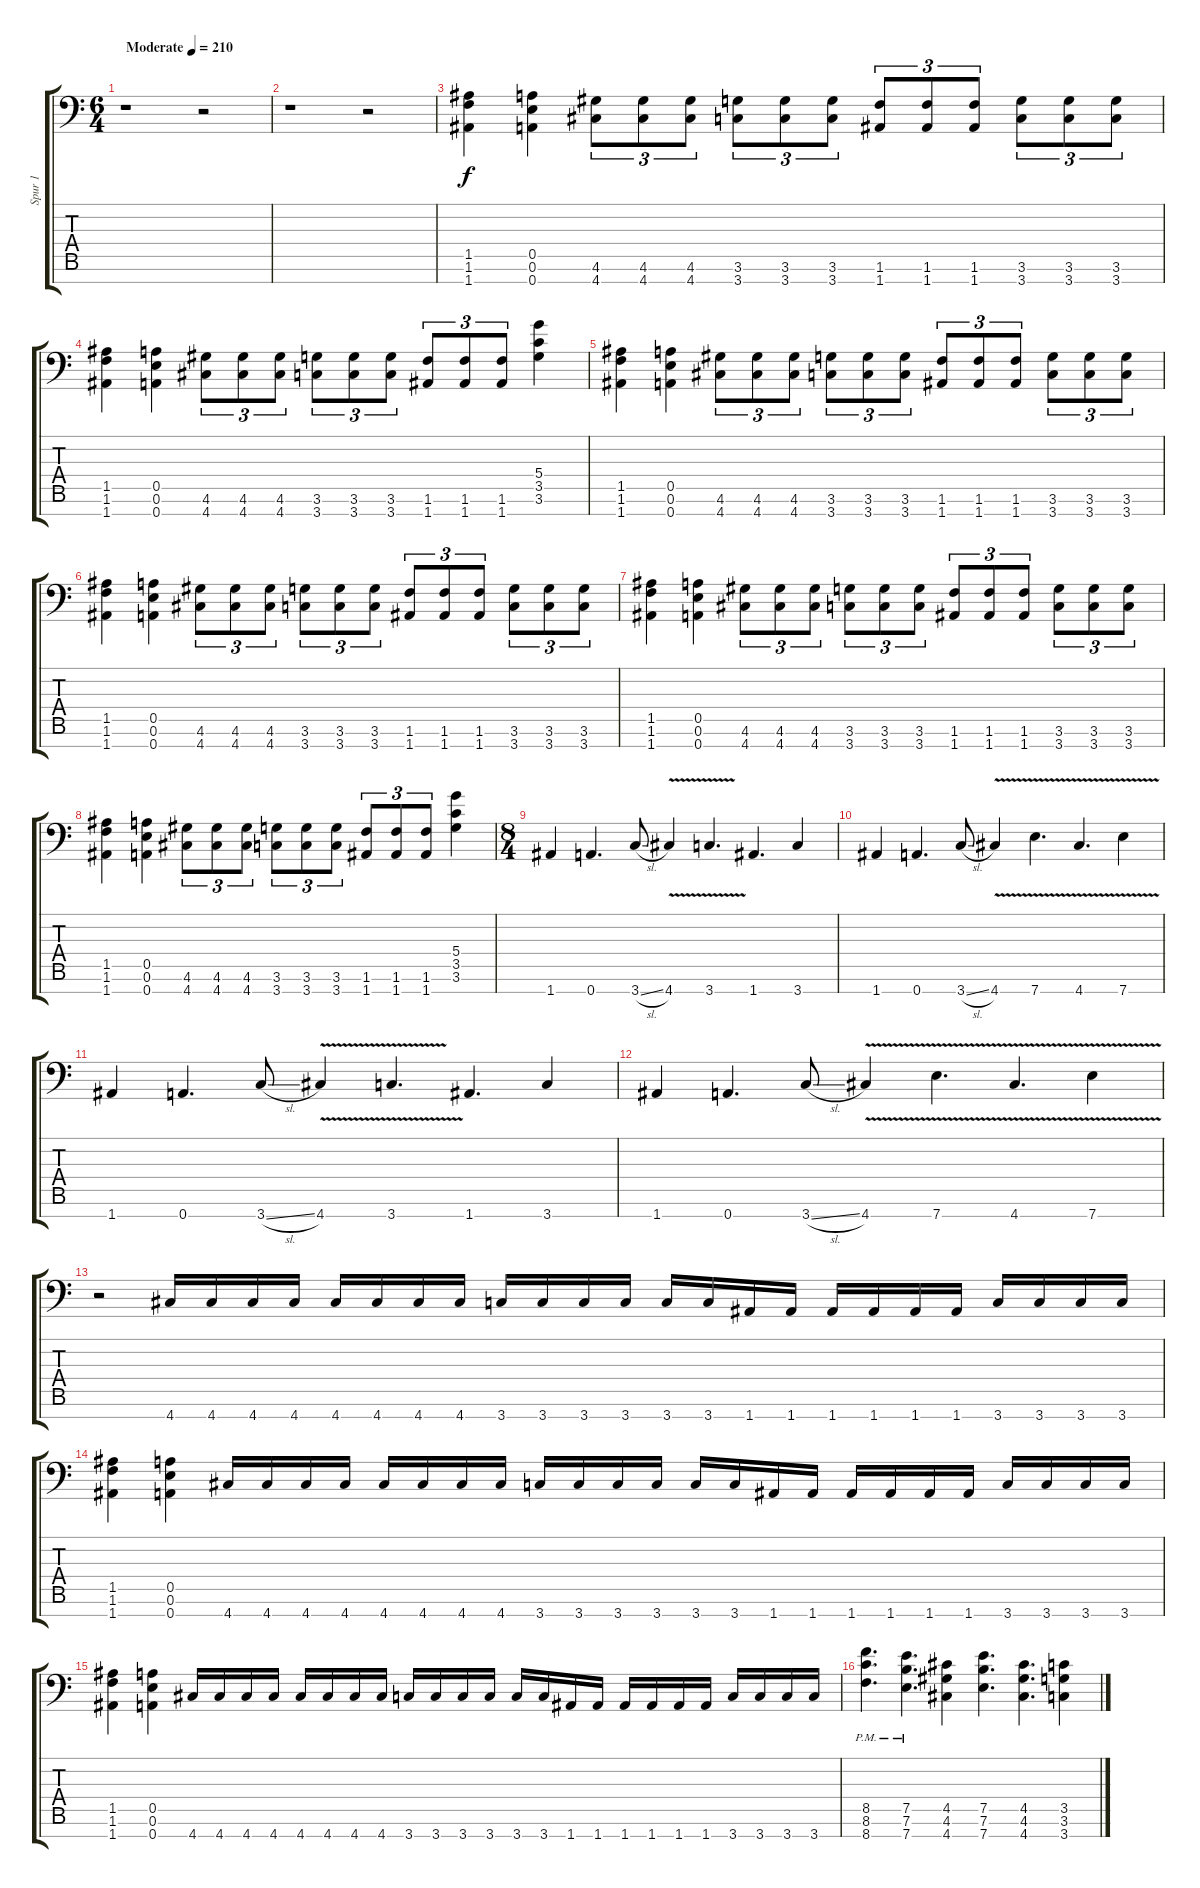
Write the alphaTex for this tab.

\track ("Spur 1" "Spur 1") {instrument overdrivenguitar}
\staff {score tabs}
\tuning (E4 B3 G3 D3 A2 E2 A1) {hide}
\ts (6 4)
\tempo (210 "Moderate")
\clef f4
\ks c
r.1{dy f instrument overdrivenguitar} r.2 |
r.1 r.2 |
(1.5 1.6 1.7).4 (0.5 0.6 0.7).4 (4.6 4.7).8{tu (3 2)} (4.6 4.7).8{tu (3 2)} (4.6 4.7).8{tu (3 2)} (3.6 3.7).8{tu (3 2)} (3.6 3.7).8{tu (3 2)} (3.6 3.7).8{tu (3 2)} (1.6 1.7).8{tu (3 2)} (1.6 1.7).8{tu (3 2)} (1.6 1.7).8{tu (3 2)} (3.6 3.7).8{tu (3 2)} (3.6 3.7).8{tu (3 2)} (3.6 3.7).8{tu (3 2)} |
(1.5 1.6 1.7).4 (0.5 0.6 0.7).4 (4.6 4.7).8{tu (3 2)} (4.6 4.7).8{tu (3 2)} (4.6 4.7).8{tu (3 2)} (3.6 3.7).8{tu (3 2)} (3.6 3.7).8{tu (3 2)} (3.6 3.7).8{tu (3 2)} (1.6 1.7).8{tu (3 2)} (1.6 1.7).8{tu (3 2)} (1.6 1.7).8{tu (3 2)} (5.4 3.5 3.6).4 |
(1.5 1.6 1.7).4 (0.5 0.6 0.7).4 (4.6 4.7).8{tu (3 2)} (4.6 4.7).8{tu (3 2)} (4.6 4.7).8{tu (3 2)} (3.6 3.7).8{tu (3 2)} (3.6 3.7).8{tu (3 2)} (3.6 3.7).8{tu (3 2)} (1.6 1.7).8{tu (3 2)} (1.6 1.7).8{tu (3 2)} (1.6 1.7).8{tu (3 2)} (3.6 3.7).8{tu (3 2)} (3.6 3.7).8{tu (3 2)} (3.6 3.7).8{tu (3 2)} |
(1.5 1.6 1.7).4 (0.5 0.6 0.7).4 (4.6 4.7).8{tu (3 2)} (4.6 4.7).8{tu (3 2)} (4.6 4.7).8{tu (3 2)} (3.6 3.7).8{tu (3 2)} (3.6 3.7).8{tu (3 2)} (3.6 3.7).8{tu (3 2)} (1.6 1.7).8{tu (3 2)} (1.6 1.7).8{tu (3 2)} (1.6 1.7).8{tu (3 2)} (3.6 3.7).8{tu (3 2)} (3.6 3.7).8{tu (3 2)} (3.6 3.7).8{tu (3 2)} |
(1.5 1.6 1.7).4 (0.5 0.6 0.7).4 (4.6 4.7).8{tu (3 2)} (4.6 4.7).8{tu (3 2)} (4.6 4.7).8{tu (3 2)} (3.6 3.7).8{tu (3 2)} (3.6 3.7).8{tu (3 2)} (3.6 3.7).8{tu (3 2)} (1.6 1.7).8{tu (3 2)} (1.6 1.7).8{tu (3 2)} (1.6 1.7).8{tu (3 2)} (3.6 3.7).8{tu (3 2)} (3.6 3.7).8{tu (3 2)} (3.6 3.7).8{tu (3 2)} |
(1.5 1.6 1.7).4 (0.5 0.6 0.7).4 (4.6 4.7).8{tu (3 2)} (4.6 4.7).8{tu (3 2)} (4.6 4.7).8{tu (3 2)} (3.6 3.7).8{tu (3 2)} (3.6 3.7).8{tu (3 2)} (3.6 3.7).8{tu (3 2)} (1.6 1.7).8{tu (3 2)} (1.6 1.7).8{tu (3 2)} (1.6 1.7).8{tu (3 2)} (5.4 3.5 3.6).4 |
\ts (8 4)
1.7.4 0.7.4{d} 3.7{sl}.8 4.7{v}.4 3.7{v}.4{d} 1.7.4{d} 3.7.4 |
1.7.4 0.7.4{d} 3.7{sl}.8 4.7{v}.4 7.7{v}.4{d} 4.7{v}.4{d} 7.7{v}.4 |
1.7.4 0.7.4{d} 3.7{sl}.8 4.7{v}.4 3.7{v}.4{d} 1.7.4{d} 3.7.4 |
1.7.4 0.7.4{d} 3.7{sl}.8 4.7{v}.4 7.7{v}.4{d} 4.7{v}.4{d} 7.7{v}.4 |
r.2 4.7.16 4.7.16 4.7.16 4.7.16 4.7.16 4.7.16 4.7.16 4.7.16 3.7.16 3.7.16 3.7.16 3.7.16 3.7.16 3.7.16 1.7.16 1.7.16 1.7.16 1.7.16 1.7.16 1.7.16 3.7.16 3.7.16 3.7.16 3.7.16 |
(1.5 1.6 1.7).4 (0.5 0.6 0.7).4 4.7.16 4.7.16 4.7.16 4.7.16 4.7.16 4.7.16 4.7.16 4.7.16 3.7.16 3.7.16 3.7.16 3.7.16 3.7.16 3.7.16 1.7.16 1.7.16 1.7.16 1.7.16 1.7.16 1.7.16 3.7.16 3.7.16 3.7.16 3.7.16 |
(1.5 1.6 1.7).4 (0.5 0.6 0.7).4 4.7.16 4.7.16 4.7.16 4.7.16 4.7.16 4.7.16 4.7.16 4.7.16 3.7.16 3.7.16 3.7.16 3.7.16 3.7.16 3.7.16 1.7.16 1.7.16 1.7.16 1.7.16 1.7.16 1.7.16 3.7.16 3.7.16 3.7.16 3.7.16 |
(8.5{pm} 8.6{pm} 8.7{pm}).4{d} (7.5{pm} 7.6{pm} 7.7{pm}).4{d} (4.5 4.6 4.7).4 (7.5 7.6 7.7).4{d} (4.5 4.6 4.7).4{d} (3.5 3.6 3.7).4
